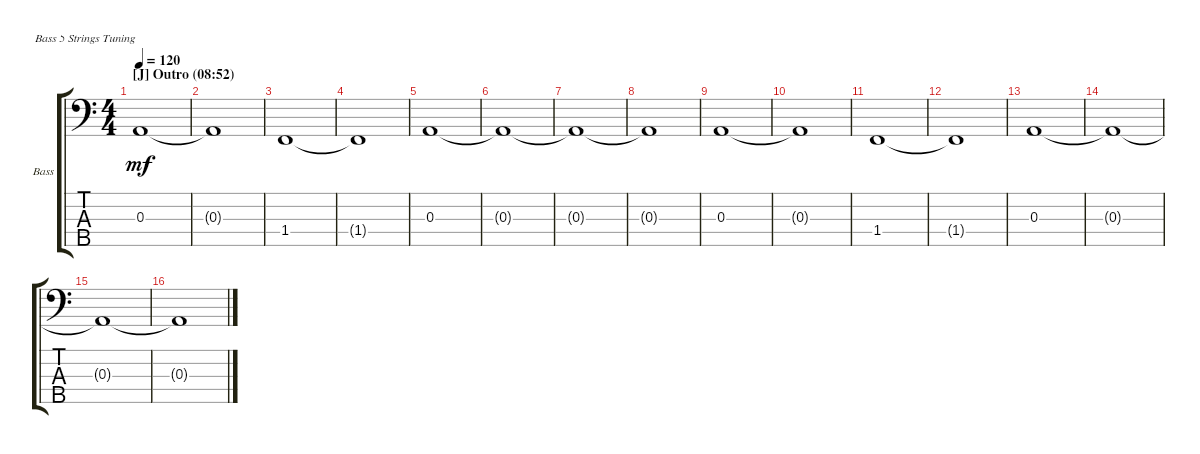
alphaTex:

\defaultSystemsLayout 4
\bracketExtendMode groupsimilarinstruments
\firstSystemTrackNameOrientation horizontal
\otherSystemsTrackNameOrientation horizontal
\track ("Electric Bass" "Bass") {multiBarRest instrument electricbassfinger}
\staff {score tabs}
\tuning (G2 D2 A1 E1 B0)
\ts (4 4)
\section ("J" "Outro (08:52)")
\tempo 120
\clef f4
\ks c
0.3.1{dy mf} |
0.3{t}.1 |
1.4.1 |
1.4{t}.1 |
0.3.1 |
0.3{t}.1 |
0.3{t}.1 |
0.3{t}.1 |
0.3.1 |
0.3{t}.1 |
1.4.1 |
1.4{t}.1 |
0.3.1 |
0.3{t}.1 |
0.3{t}.1 |
0.3{t}.1
